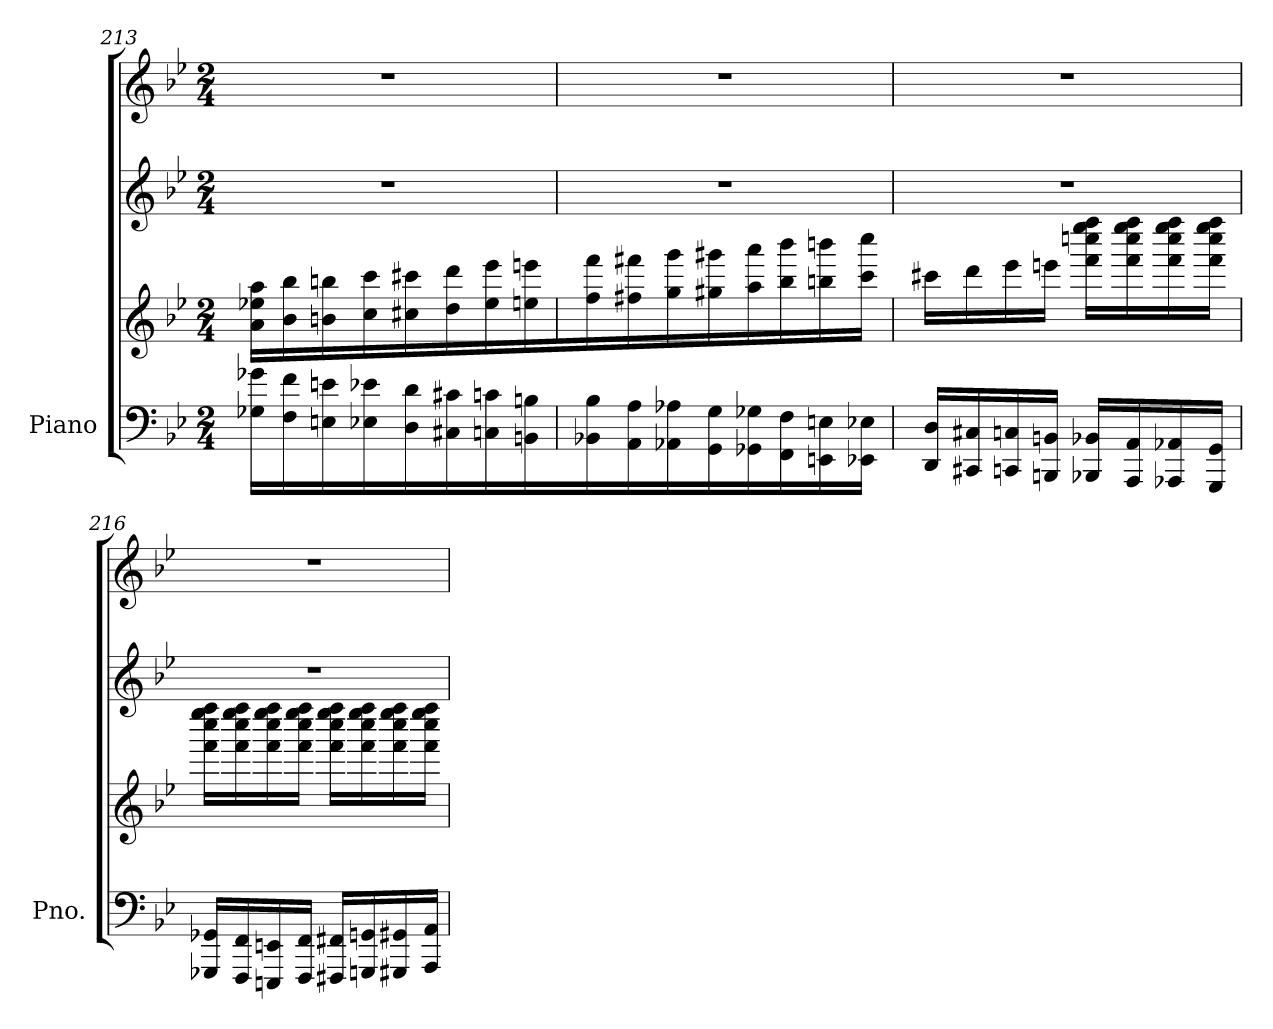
**kern	**kern	**kern	**kern	**dynam
*part1	*part1	*part1	*part1	*part1
*staff4	*staff3	*staff2	*staff1	*staff1/2/3/4
*I"Piano	*	*	*	*
*I'Pno.	*	*	*	*
*clefF4	*clefG2	*clefG2	*clefG2	*
*k[b-e-]	*k[b-e-]	*k[b-e-]	*k[b-e-]	*
*M2/4	*M2/4	*M2/4	*M2/4	*
*MM80	*MM80	*MM80	*MM80	*
=213	=213	=213	=213	=213
16G-X\ 16g-X\LL	16a\ 16ee-X\ 16aa\LL	2r	2r	.
16F\ 16f\	16b-\ 16bb-\	.	.	.
16En\ 16en\	16bn\ 16bbn\	.	.	.
16E-X\ 16e-X\	16cc\ 16ccc\	.	.	.
16D\ 16d\	16cc#X\ 16ccc#X\	.	.	.
16C#X\ 16c#X\	16dd\ 16ddd\	.	.	.
16Cn\ 16cn\	16ee-\ 16eee-\	.	.	.
16BBn\ 16Bn\	16een\ 16eeen\	.	.	.
=214	=214	=214	=214	=214
*	*	*	*MM110	*
16BB-X\ 16B-\	16ff\ 16fff\	2r	2r	.
16AA\ 16A\	16ff#X\ 16fff#X\	.	.	.
16AA-X\ 16A-X\	16gg\ 16ggg\	.	.	.
16GG\ 16G\	16gg#X\ 16ggg#X\	.	.	.
16GG-X\ 16G-X\	16aa\ 16aaa\	.	.	.
16FF\ 16F\	16bb-\ 16bbb-\	.	.	.
16EEn\ 16En\	16bbn\ 16bbbn\	.	.	.
16EE-X\ 16E-X\JJ	16ccc\ 16cccc\JJ	.	.	.
!!LO:LB:g=z
=215	=215	=215	=215	=215
16DD/ 16D/LL	16ccc#X\LL	2r	2r	.
16CC#X/ 16C#X/	16ddd\	.	.	.
16CCn/ 16Cn/	16eee-\	.	.	.
16BBBn/ 16BBn/JJ	16eeen\JJ	.	.	.
!	!	!	!	!LO:DY:b=3
16BBB-X/ 16BB-X/LL	16fff\ 16ccccn\ 16eeee-\ 16ffff\LL	.	.	other-dynamics
16AAA/ 16AA/	16fff\ 16cccc\ 16eeee-\ 16ffff\	.	.	.
16AAA-X/ 16AA-X/	16fff\ 16cccc\ 16eeee-\ 16ffff\	.	.	.
16GGG/ 16GG/JJ	16fff\ 16cccc\ 16eeee-\ 16ffff\JJ	.	.	.
=216	=216	=216	=216	=216
*	*	*	*MM115	*
16GGG-X/ 16GG-X/LL	16fff\ 16cccc\ 16eeee-\ 16ffff\LL	2r	2r	.
16FFF/ 16FF/	16fff\ 16cccc\ 16eeee-\ 16ffff\	.	.	.
16EEEn/ 16EEn/	16fff\ 16cccc\ 16eeee-\ 16ffff\	.	.	.
16FFF/ 16FF/JJ	16fff\ 16cccc\ 16eeee-\ 16ffff\JJ	.	.	.
16FFF#X/ 16FF#X/LL	16fff\ 16cccc\ 16eeee-\ 16ffff\LL	.	.	.
16GGGn/ 16GGn/	16fff\ 16cccc\ 16eeee-\ 16ffff\	.	.	.
16GGG#X/ 16GG#X/	16fff\ 16cccc\ 16eeee-\ 16ffff\	.	.	.
16AAA/ 16AA/JJ	16fff\ 16cccc\ 16eeee-\ 16ffff\JJ	.	.	.
=	=	=	=	=
*-	*-	*-	*-	*-
